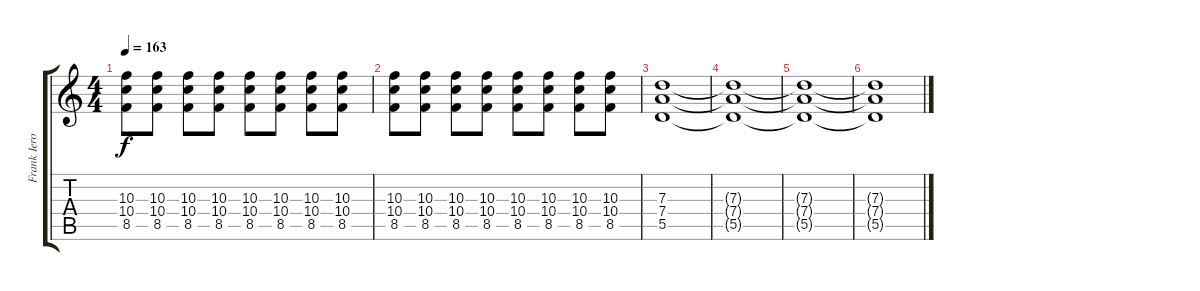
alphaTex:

\track ("Frank Iero (Guitar 2)" "Frank Iero") {instrument distortionguitar}
\staff {score tabs}
\tuning (E4 B3 G3 D3 A2 E2) {hide}
\ts (4 4)
\tempo 163
\clef g2
\ks c
(10.3 10.4 8.5).8{dy f} (10.3 10.4 8.5).8 (10.3 10.4 8.5).8 (10.3 10.4 8.5).8 (10.3 10.4 8.5).8 (10.3 10.4 8.5).8 (10.3 10.4 8.5).8 (10.3 10.4 8.5).8 |
(10.3 10.4 8.5).8 (10.3 10.4 8.5).8 (10.3 10.4 8.5).8 (10.3 10.4 8.5).8 (10.3 10.4 8.5).8 (10.3 10.4 8.5).8 (10.3 10.4 8.5).8 (10.3 10.4 8.5).8 |
(7.3 7.4 5.5).1{volume 0} |
(7.3{t} 7.4{t} 5.5{t}).1 |
(7.3{t} 7.4{t} 5.5{t}).1 |
(7.3{t} 7.4{t} 5.5{t}).1
